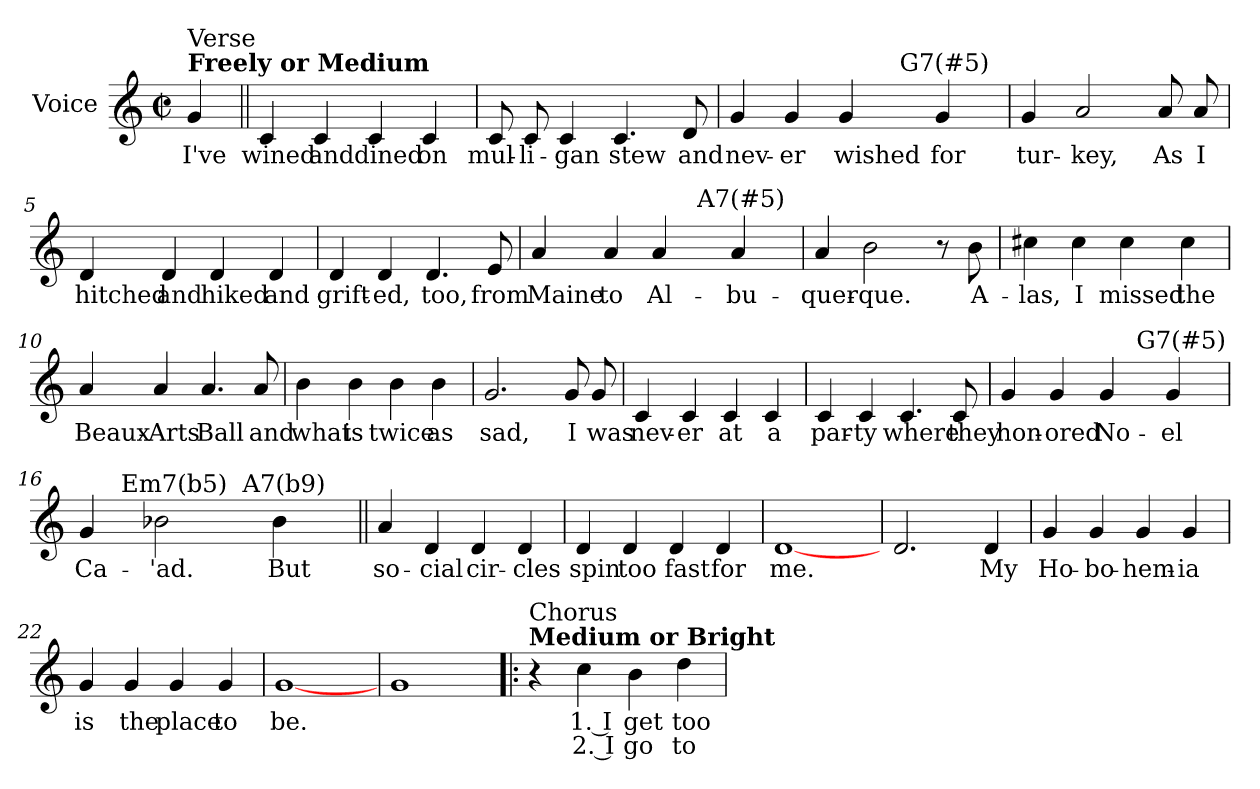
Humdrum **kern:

**kern	**text	**text
*part1	*part1	*part1
*staff1	*staff1	*staff1
*I"Voice	*	*
*I'Voice	*	*
*clefG2	*	*
*k[]	*	*
*C:	*	*
*M2/2	*	*
*met(c|)	*	*
=	=	=
!LO:TX:a:B:t=Freely or Medium	!	!
!LO:TX:a:t=Verse	!	!
4g	-I've	.
=1||	=1||	=1||
4c	-wined	.
4c	-and	.
4c	-dined	.
4c	-on	.
=2	=2	=2
8cL	-mul-	.
8c	-li-	.
4c	-gan	.
4.c	-stew	.
8d	-and	.
=3	=3	=3
*^	*	*
4g	2ryy	-nev-	.
4g	.	-er	.
4g	16ryy	-wished	.
.	32ryy	.	.
.	64ryy	.	.
.	128ryy	.	.
.	256ryy	.	.
.	1024ryy	.	.
!	!LO:TX:a:t=G7(#5)	!	!
.	4ryy	.	.
4g	.	-for	.
.	8ryy	.	.
.	512.ryy	.	.
*v	*v	*	*
=4	=4	=4
4g	-tur-	.
2a	-key,	.
8a	-As	.
8a	-I	.
!!LO:LB:g=z
=5	=5	=5
4d	-hitched	.
4d	-and	.
4d	-hiked	.
4d	-and	.
=6	=6	=6
4d	-grift-	.
4d	-ed,	.
4.d	-too,	.
8e	-from	.
=7	=7	=7
*^	*	*
4a	2ryy	-Maine	.
4a	.	-to	.
4a	16ryy	-Al-	.
.	32ryy	.	.
.	128ryy	.	.
.	256ryy	.	.
.	1024ryy	.	.
!	!LO:TX:a:t=A7(#5)	!	!
.	4ryy	.	.
4a	.	-bu-	.
.	8ryy	.	.
.	64ryy	.	.
.	512.ryy	.	.
*v	*v	*	*
=8	=8	=8
4a	-quer-	.
2b	-que.	.
8r	.	.
8b	-A-	.
!!LO:LB:g=z
=9	=9	=9
4cc#	-las,	.
4cc#	-I	.
4cc#	-missed	.
4cc#	-the	.
=10	=10	=10
4a	-Beaux-	.
4a	-Arts	.
4.a	-Ball	.
8a	-and	.
=11	=11	=11
4b	-what	.
4b	-is	.
4b	-twice	.
4b	-as	.
=12	=12	=12
2.g	-sad,	.
8g	-I	.
8g	-was	.
!!LO:LB:g=z
=13	=13	=13
4c	-nev-	.
4c	-er	.
4c	-at	.
4c	-a	.
=14	=14	=14
4c	-par-	.
4c	-ty	.
4.c	-where	.
8c	-they	.
=15	=15	=15
*^	*	*
4g	2ryy	-hon-	.
4g	.	-ored	.
4g	16ryy	-No-	.
.	32ryy	.	.
.	128ryy	.	.
.	512.ryy	.	.
!	!LO:TX:a:t=G7(#5)	!	!
.	4ryy	.	.
4g	.	-el	.
.	8ryy	.	.
.	64ryy	.	.
.	256ryy	.	.
.	1024ryy	.	.
*v	*v	*	*
=16	=16	=16
*^	*	*
*	*^	*	*
4g	16ryy	2ryy	-Ca-	.
.	32ryy	.	.	.
.	128ryy	.	.	.
.	512.ryy	.	.	.
!	!LO:TX:a:t=Em7(b5)	!	!	!
.	2ryy	.	.	.
2b-	.	.	-'ad.	.
.	.	8ryy	.	.
.	4ryy	.	.	.
.	.	256ryy	.	.
!	!	!LO:TX:a:t=A7(b9)	!	!
.	.	4ryy	.	.
4b-	.	.	-But	.
.	8ryy	.	.	.
.	.	16ryy	.	.
.	.	32...ryy	.	.
.	64ryy	.	.	.
.	256ryy	.	.	.
.	1024ryy	.	.	.
*v	*v	*v	*	*
!!LO:LB:g=z
=17||	=17||	=17||
4a	-so-	.
4d	-cial	.
4d	-cir-	.
4d	-cles	.
=18	=18	=18
4d	-spin	.
4d	-too	.
4d	-fast	.
4d	-for	.
=19	=19	=19
[1d	-me.	.
=20	=20	=20
2.d	.	.
4d	-My	.
!!LO:LB:g=z
=21	=21	=21
4g	-Ho-	.
4g	-bo-	.
4g	-hem-	.
4g	-ia	.
=22	=22	=22
4g	-is	.
4g	-the	.
4g	-place	.
4g	-to	.
=23	=23	=23
[1g	-be.	.
=24	=24	=24
1g	.	.
!!LO:LB:g=z
=25!|:	=25!|:	=25!|:
!LO:TX:a:B:t=Medium or Bright	!	!
!LO:TX:a:t=Chorus	!	!
4r	.	.
4cc	-1. I	-2. I
4b	-get	-go
4dd	-too	-to
=	=	=
*-	*-	*-
